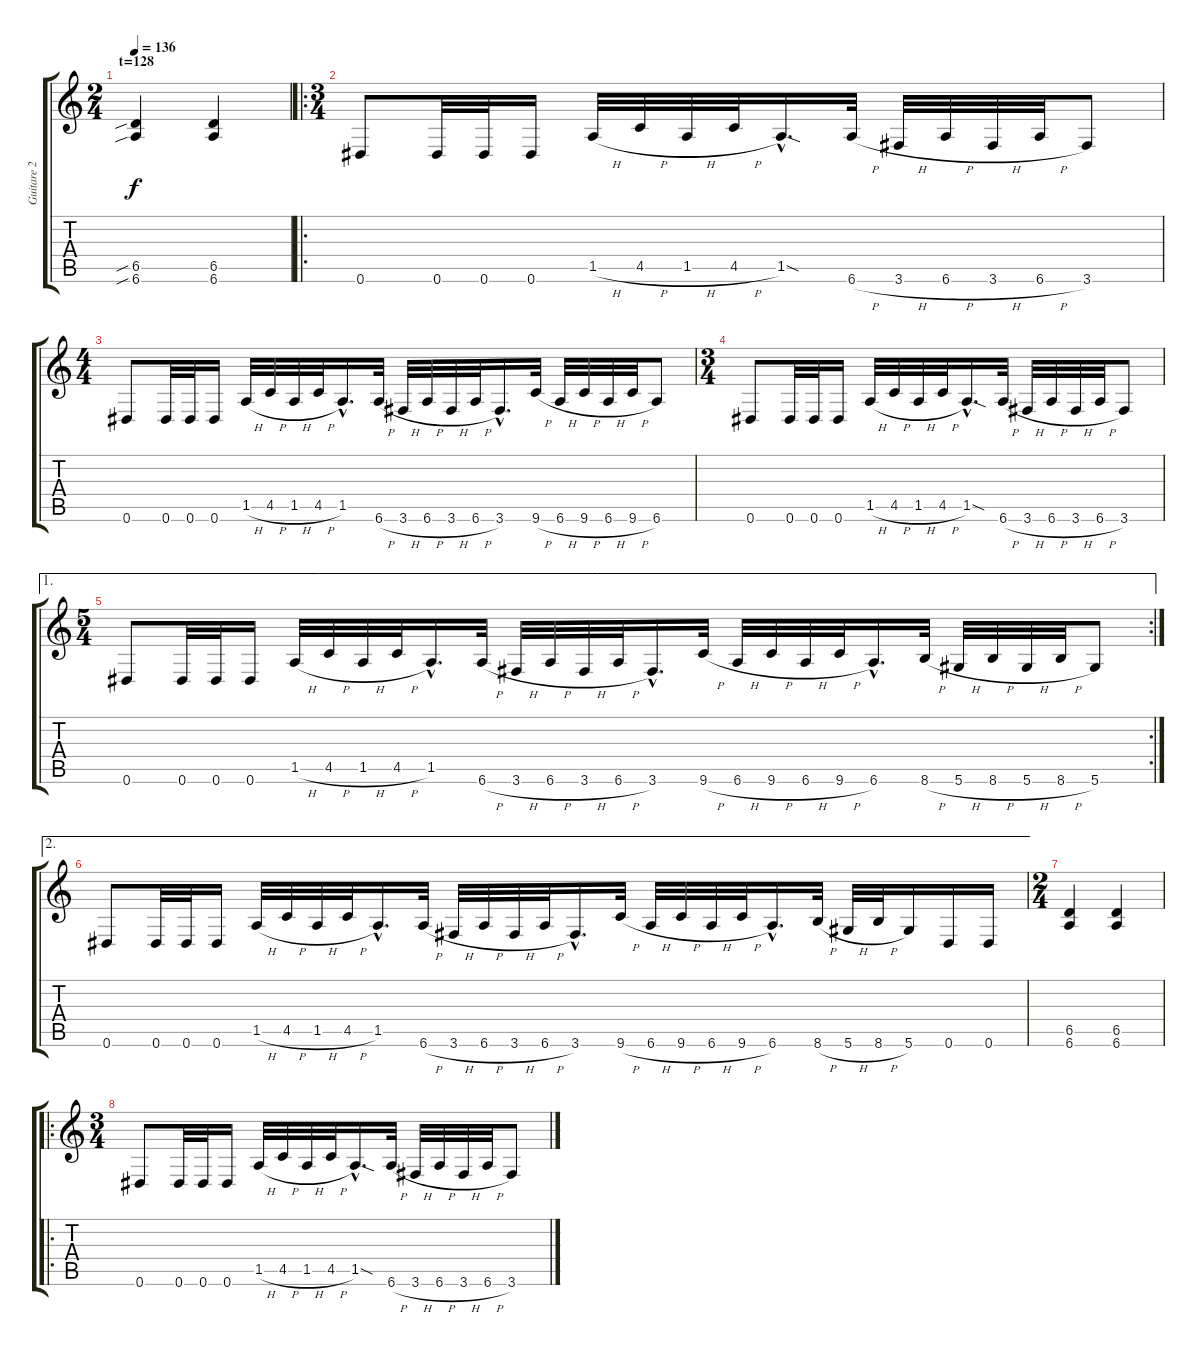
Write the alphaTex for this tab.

\track ("Guitare 2" "Guitare 2") {instrument distortionguitar}
\staff {score tabs}
\tuning (Eb4 Bb3 Gb3 Db3 Ab2 Eb2) {hide}
\ts (2 4)
\section ("" "t=128")
\tempo 136
\clef g2
\ks c
(6.5{sib} 6.6{sib}).4{dy f instrument distortionguitar} (6.5 6.6).4 |
\ro
\ts (3 4)
0.6.8 0.6.32 0.6.32 0.6.16 1.5{h}.32 4.5{h}.32 1.5{h}.32 4.5{h}.32 1.5{sod hac}.16{d} 6.6{h}.32 3.6{h}.32 6.6{h}.32 3.6{h}.32 6.6{h}.32 3.6.8 |
\ts (4 4)
0.6.8 0.6.32 0.6.32 0.6.16 1.5{h}.32 4.5{h}.32 1.5{h}.32 4.5{h}.32 1.5{hac}.16{d} 6.6{h}.32 3.6{h}.32 6.6{h}.32 3.6{h}.32 6.6{h}.32 3.6{hac}.16{d} 9.6{h}.32 6.6{h}.32 9.6{h}.32 6.6{h}.32 9.6{h}.32 6.6.8 |
\ts (3 4)
0.6.8 0.6.32 0.6.32 0.6.16 1.5{h}.32 4.5{h}.32 1.5{h}.32 4.5{h}.32 1.5{sod hac}.16{d} 6.6{h}.32 3.6{h}.32 6.6{h}.32 3.6{h}.32 6.6{h}.32 3.6.8 |
\ae 1
\rc 2
\ts (5 4)
0.6.8 0.6.32 0.6.32 0.6.16 1.5{h}.32 4.5{h}.32 1.5{h}.32 4.5{h}.32 1.5{hac}.16{d} 6.6{h}.32 3.6{h}.32 6.6{h}.32 3.6{h}.32 6.6{h}.32 3.6{hac}.16{d} 9.6{h}.32 6.6{h}.32 9.6{h}.32 6.6{h}.32 9.6{h}.32 6.6{hac}.16{d} 8.6{h}.32 5.6{h}.32 8.6{h}.32 5.6{h}.32 8.6{h}.32 5.6.8 |
\ae 2
0.6.8 0.6.32 0.6.32 0.6.16 1.5{h}.32 4.5{h}.32 1.5{h}.32 4.5{h}.32 1.5{hac}.16{d} 6.6{h}.32 3.6{h}.32 6.6{h}.32 3.6{h}.32 6.6{h}.32 3.6{hac}.16{d} 9.6{h}.32 6.6{h}.32 9.6{h}.32 6.6{h}.32 9.6{h}.32 6.6{hac}.16{d} 8.6{h}.32 5.6{h}.32 8.6{h}.32 5.6.16 0.6.16 0.6.16 |
\ts (2 4)
(6.5 6.6).4 (6.5 6.6).4 |
\ro
\ts (3 4)
0.6.8 0.6.32 0.6.32 0.6.16 1.5{h}.32 4.5{h}.32 1.5{h}.32 4.5{h}.32 1.5{sod hac}.16{d} 6.6{h}.32 3.6{h}.32 6.6{h}.32 3.6{h}.32 6.6{h}.32 3.6.8
